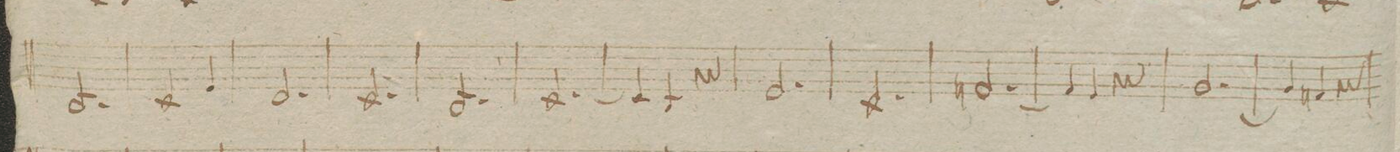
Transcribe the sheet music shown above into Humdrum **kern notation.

**kern	**dynam
*I"in C.	*
*clefG2	*
*k[f#]	*
*met(c|)	*
*M3/4	*
2.B/	.
=205	=205
2c/	.
4e/	.
=206	=206
2.d/	.
=207	=207
2.c/	.
=208	=208
2.B/	.
=209	=209
[2.c/	.
=210	=210
4c/]	.
4B/	.
4r	.
=211	=211
2.e/	.
=212	=212
2.c/	.
=213	=213
[2.fn/	.
=214	=214
4f/]	.
4e/	.
4r	.
=215	=215
[2.g/	.
=216	=216
4g/]	.
4fn/	.
4r	.
=217	=217
*-	*-
